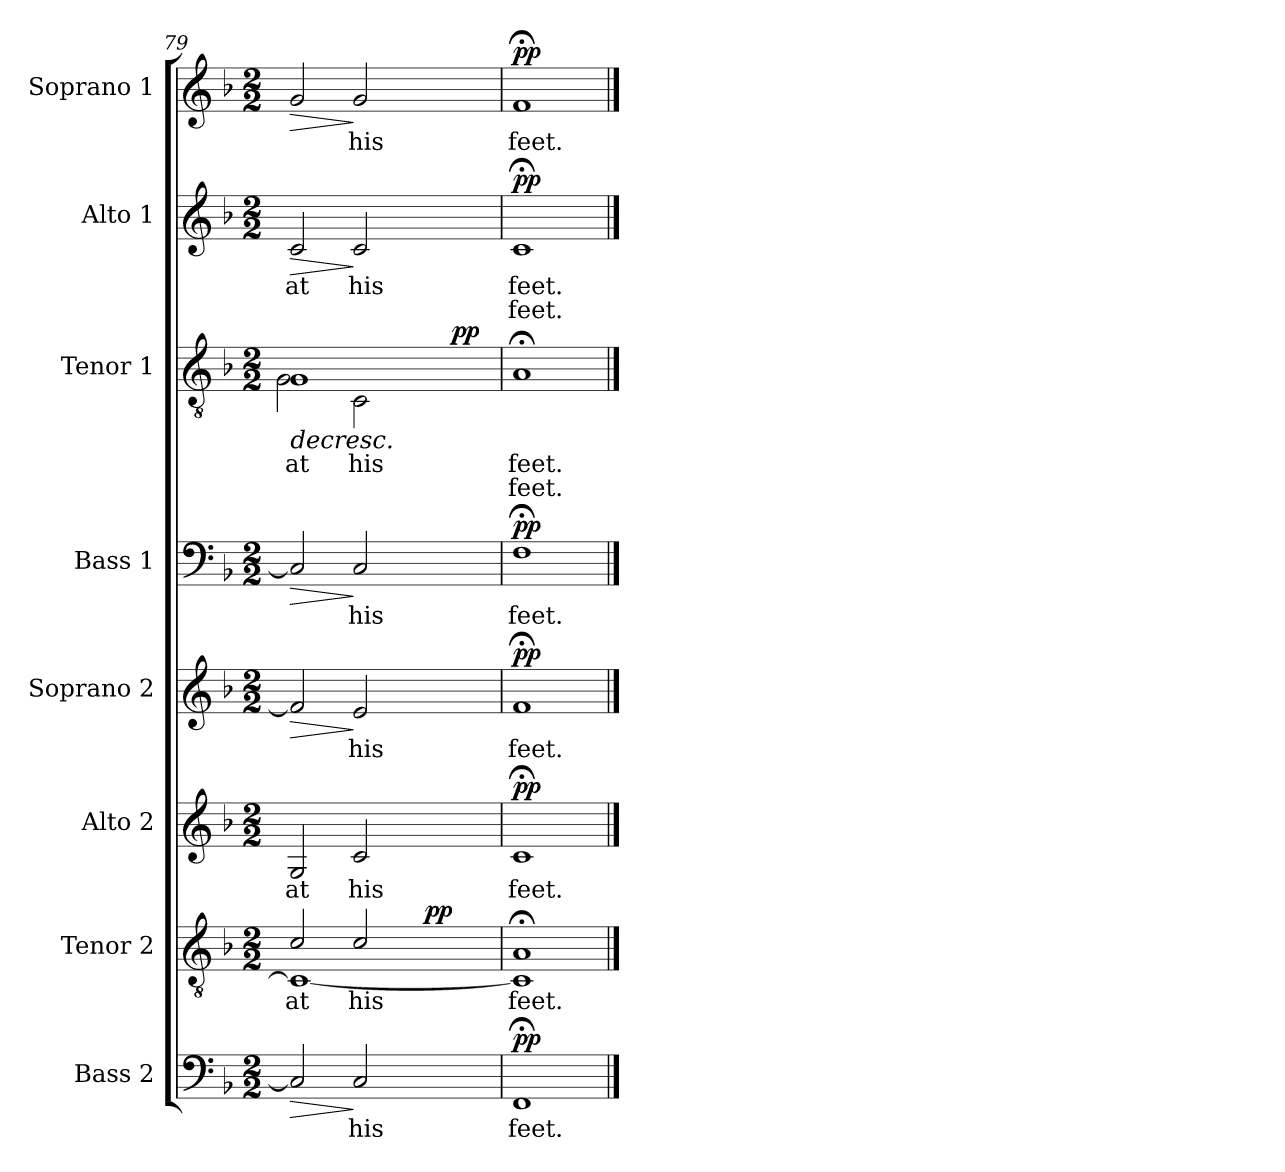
**kern	**text	**dynam	**kern	**text	**dynam	**kern	**text	**dynam	**kern	**text	**dynam	**kern	**text	**dynam	**kern	**text	**text	**dynam	**kern	**text	**text	**dynam	**kern	**text	**dynam
*part8	*part8	*part8	*part7	*part7	*part7	*part6	*part6	*part6	*part5	*part5	*part5	*part4	*part4	*part4	*part3	*part3	*part3	*part3	*part2	*part2	*part2	*part2	*part1	*part1	*part1
*staff8	*staff8	*staff8	*staff7	*staff7	*staff7	*staff6	*staff6	*staff6	*staff5	*staff5	*staff5	*staff4	*staff4	*staff4	*staff3	*staff3	*staff3	*staff3	*staff2	*staff2	*staff2	*staff2	*staff1	*staff1	*staff1
*I"Bass 2	*	*	*I"Tenor 2	*	*	*I"Alto 2	*	*	*I"Soprano 2	*	*	*I"Bass 1	*	*	*I"Tenor 1	*	*	*	*I"Alto 1	*	*	*	*I"Soprano 1	*	*
*I'B2.	*	*	*I'T2.	*	*	*I'A2.	*	*	*I'S2.	*	*	*I'B1.	*	*	*I'T1.	*	*	*	*I'A1.	*	*	*	*I'S1.	*	*
*clefF4	*	*	*clefGv2	*	*	*clefG2	*	*	*clefG2	*	*	*clefF4	*	*	*clefGv2	*	*	*	*clefG2	*	*	*	*clefG2	*	*
*	*	*	*ITrd7c12	*	*	*	*	*	*	*	*	*	*	*	*ITrd7c12	*	*	*	*	*	*	*	*	*	*
*k[b-]	*	*	*k[b-]	*	*	*k[b-]	*	*	*k[b-]	*	*	*k[b-]	*	*	*k[b-]	*	*	*	*k[b-]	*	*	*	*k[b-]	*	*
*F:	*	*	*F:	*	*	*F:	*	*	*F:	*	*	*F:	*	*	*F:	*	*	*	*F:	*	*	*	*F:	*	*
*M2/2	*	*	*M2/2	*	*	*M2/2	*	*	*M2/2	*	*	*M2/2	*	*	*M2/2	*	*	*	*M2/2	*	*	*	*M2/2	*	*
=79	=79	=79	=79	=79	=79	=79	=79	=79	=79	=79	=79	=79	=79	=79	=79	=79	=79	=79	=79	=79	=79	=79	=79	=79	=79
!	!	!LO:HP:b	!	!	!	!	!	!	!	!	!	!	!	!	!	!	!	!	!	!	!	!	!	!	!
!	!	!	!	!LO:LY:a:color=#000000	!	!	!	!	!	!	!	!	!	!	!	!	!	!	!	!	!	!	!	!	!
*	*	*	*^	*	*	*	*	*	*	*	*	*	*	*	*	*	*	*	*	*	*	*	*	*	*
!	!	!	!	!	!	!	!	!LO:LY:b:color=#000000	!	!	!	!LO:HP:b	!	!	!LO:HP:b	!	!	!	!	!	!	!	!	!	!	!
!	!	!	!	!	!	!	!	!	!	!	!	!	!	!	!	!	!LO:LY:a:color=#000000	!	!LO:HP:b	!	!	!	!	!	!	!
*	*	*	*	*	*	*	*	*	*	*	*	*	*	*	*	*^	*	*	*	*	*	*	*	*	*	*
!	!	!	!	!	!	!	!	!	!	!	!	!	!	!	!	!	!	!LO:LY:b:color=#000000	!	!	!	!	!	!	!	!	!
!	!	!	!	!	!	!	!	!	!	!	!	!	!	!	!	!	!	!	!	!	!	!LO:LY:b:color=#000000	!	!LO:HP:b	!	!	!LO:HP:b
*	*	*	*	*^	*	*	*	*	*	*	*	*	*	*	*	*	*^	*	*	*	*	*	*	*	*	*	*
2Ci/]	.	>	2Ci/	1CCi_	2ryy	at	.	2Gi/	at	.	2fi/]	.	>	2Ci/]	.	>	1GGi	2GGi\	2ryy	at	.	>	2ci/	at	.	>	2gi/	.	>
!	!LO:LY:b:color=#000000	!	!	!	!	!	!	!	!	!	!	!	!	!	!	!	!	!	!	!	!	!	!	!	!	!	!	!	!
!	!	!	!	!	!	!LO:LY:a:color=#000000	!	!	!	!	!	!	!	!	!	!	!	!	!	!	!	!	!	!	!	!	!	!	!
!	!	!	!	!	!	!	!	!	!LO:LY:b:color=#000000	!	!	!	!	!	!	!	!	!	!	!	!	!	!	!	!	!	!	!	!
!	!	!	!	!	!	!	!	!	!	!	!	!LO:LY:b:color=#000000	!	!	!	!	!	!	!	!	!	!	!	!	!	!	!	!	!
!	!	!	!	!	!	!	!	!	!	!	!	!	!	!	!LO:LY:b:color=#000000	!	!	!	!	!	!	!	!	!	!	!	!	!	!
!	!	!	!	!	!	!	!	!	!	!	!	!	!	!	!	!	!	!	!	!LO:LY:b:color=#000000	!	!	!	!	!	!	!	!	!
!	!	!	!	!	!	!	!	!	!	!	!	!	!	!	!	!	!	!	!	!	!	!	!	!LO:LY:b:color=#000000	!	!	!	!	!
!	!	!	!	!	!	!	!	!	!	!	!	!	!	!	!	!	!	!	!	!	!	!	!	!	!	!	!	!LO:LY:b:color=#000000	!
2Ci/	his	]	2Ci/	.	8ryy	his	.	2ci/	his	.	2ei/	his	]	2Ci/	his	]	.	2CCi\	4ryy	his	.	.	2ci/	his	.	]	2gi/	his	]
.	.	.	.	.	16ryy	.	.	.	.	.	.	.	.	.	.	.	.	.	.	.	.	.	.	.	.	.	.	.	.
.	.	.	.	.	32ryy	.	.	.	.	.	.	.	.	.	.	.	.	.	.	.	.	.	.	.	.	.	.	.	.
.	.	.	.	.	64ryy	.	.	.	.	.	.	.	.	.	.	.	.	.	.	.	.	.	.	.	.	.	.	.	.
.	.	.	.	.	128...ryy	.	.	.	.	.	.	.	.	.	.	.	.	.	.	.	.	.	.	.	.	.	.	.	.
.	.	.	.	.	4ryy	.	pp	.	.	.	.	.	.	.	.	.	.	.	.	.	.	.	.	.	.	.	.	.	.
.	.	.	.	.	.	.	.	.	.	.	.	.	.	.	.	.	.	.	32ryy	.	.	.	.	.	.	.	.	.	.
.	.	.	.	.	.	.	.	.	.	.	.	.	.	.	.	.	.	.	64ryy	.	.	.	.	.	.	.	.	.	.
.	.	.	.	.	.	.	.	.	.	.	.	.	.	.	.	.	.	.	128ryy	.	.	.	.	.	.	.	.	.	.
.	.	.	.	.	.	.	.	.	.	.	.	.	.	.	.	.	.	.	512ryy	.	.	.	.	.	.	.	.	.	.
.	.	.	.	.	.	.	.	.	.	.	.	.	.	.	.	.	.	.	8ryy	.	.	pp	.	.	.	.	.	.	.
.	.	.	.	.	.	.	.	.	.	.	.	.	.	.	.	.	.	.	16ryy	.	.	.	.	.	.	.	.	.	.
.	.	.	.	.	.	.	.	.	.	.	.	.	.	.	.	.	.	.	256.ryy	.	.	.	.	.	.	.	.	.	.
.	.	.	.	.	1024ryy	.	.	.	.	.	.	.	.	.	.	.	.	.	.	.	.	.	.	.	.	.	.	.	.
.	.	.	.	.	.	.	.	.	.	.	.	.	.	.	.	.	.	.	.	.	.	]	.	.	.	.	.	.	.
*	*	*	*v	*v	*v	*	*	*	*	*	*	*	*	*	*	*	*v	*v	*v	*	*	*	*	*	*	*	*	*	*
=80	=80	=80	=80	=80	=80	=80	=80	=80	=80	=80	=80	=80	=80	=80	=80	=80	=80	=80	=80	=80	=80	=80	=80	=80	=80
*	*	*	*^	*	*	*	*	*	*	*	*	*	*	*	*^	*	*	*	*	*	*	*	*	*	*
*	*	*	*	*^	*	*	*	*	*	*	*	*	*	*	*	*	*^	*	*	*	*	*	*	*	*	*	*
!	!LO:LY:b:color=#000000	!	!	!	!	!	!	!	!	!	!	!	!	!	!	!	!	!	!	!	!	!	!	!	!	!	!	!	!
*	*	*	*v	*v	*v	*	*	*	*	*	*	*	*	*	*	*	*v	*v	*v	*	*	*	*	*	*	*	*	*	*
*	*	*	*^	*	*	*	*	*	*	*	*	*	*	*	*^	*	*	*	*	*	*	*	*	*	*
*	*	*	*	*^	*	*	*	*	*	*	*	*	*	*	*	*	*^	*	*	*	*	*	*	*	*	*	*
!	!	!	!	!	!	!LO:LY:a:color=#000000	!	!	!	!	!	!	!	!	!	!	!	!	!	!	!	!	!	!	!	!	!	!	!
*	*	*	*	*v	*v	*	*	*	*	*	*	*	*	*	*	*	*v	*v	*v	*	*	*	*	*	*	*	*	*	*
*	*	*	*	*^	*	*	*	*	*	*	*	*	*	*	*	*^	*	*	*	*	*	*	*	*	*	*
*	*	*	*	*	*	*	*	*	*	*	*	*	*	*	*	*	*	*^	*	*	*	*	*	*	*	*	*	*
!	!	!	!	!	!	!	!	!	!LO:LY:b:color=#000000	!	!	!	!	!	!	!	!	!	!	!	!	!	!	!	!	!	!	!	!
*	*	*	*	*v	*v	*	*	*	*	*	*	*	*	*	*	*	*v	*v	*v	*	*	*	*	*	*	*	*	*	*
*	*	*	*	*^	*	*	*	*	*	*	*	*	*	*	*	*^	*	*	*	*	*	*	*	*	*	*
*	*	*	*	*	*	*	*	*	*	*	*	*	*	*	*	*	*	*^	*	*	*	*	*	*	*	*	*	*
!	!	!	!	!	!	!	!	!	!	!	!	!LO:LY:b:color=#000000	!	!	!	!	!	!	!	!	!	!	!	!	!	!	!	!	!
*	*	*	*	*v	*v	*	*	*	*	*	*	*	*	*	*	*	*v	*v	*v	*	*	*	*	*	*	*	*	*	*
*	*	*	*	*^	*	*	*	*	*	*	*	*	*	*	*	*^	*	*	*	*	*	*	*	*	*	*
*	*	*	*	*	*	*	*	*	*	*	*	*	*	*	*	*	*	*^	*	*	*	*	*	*	*	*	*	*
!	!	!	!	!	!	!	!	!	!	!	!	!	!	!	!LO:LY:b:color=#000000	!	!	!	!	!	!	!	!	!	!	!	!	!	!
*	*	*	*	*v	*v	*	*	*	*	*	*	*	*	*	*	*	*v	*v	*v	*	*	*	*	*	*	*	*	*	*
*	*	*	*	*^	*	*	*	*	*	*	*	*	*	*	*	*^	*	*	*	*	*	*	*	*	*	*
*	*	*	*	*	*	*	*	*	*	*	*	*	*	*	*	*	*	*^	*	*	*	*	*	*	*	*	*	*
!	!	!	!	!	!	!	!	!	!	!	!	!	!	!	!	!	!	!	!	!LO:LY:a:color=#000000	!LO:LY:b:color=#000000	!	!	!	!	!	!	!	!
*	*	*	*	*v	*v	*	*	*	*	*	*	*	*	*	*	*	*v	*v	*v	*	*	*	*	*	*	*	*	*	*
*	*	*	*	*^	*	*	*	*	*	*	*	*	*	*	*	*^	*	*	*	*	*	*	*	*	*	*
*	*	*	*	*	*	*	*	*	*	*	*	*	*	*	*	*	*	*^	*	*	*	*	*	*	*	*	*	*
!	!	!	!	!	!	!	!	!	!	!	!	!	!	!	!	!	!	!	!	!	!	!	!	!LO:LY:b:color=#000000	!LO:LY:b:color=#000000	!	!	!	!
*	*	*	*	*v	*v	*	*	*	*	*	*	*	*	*	*	*	*v	*v	*v	*	*	*	*	*	*	*	*	*	*
*	*	*	*	*^	*	*	*	*	*	*	*	*	*	*	*	*^	*	*	*	*	*	*	*	*	*	*
*	*	*	*	*	*	*	*	*	*	*	*	*	*	*	*	*	*	*^	*	*	*	*	*	*	*	*	*	*
!	!	!	!	!	!	!	!	!	!	!	!	!	!	!	!	!	!	!	!	!	!	!	!	!	!	!	!	!LO:LY:b:color=#000000	!
*	*	*	*	*v	*v	*	*	*	*	*	*	*	*	*	*	*	*v	*v	*v	*	*	*	*	*	*	*	*	*	*
1FF;i	feet.	pp	1AA;i	1CCi]	feet.	.	1c;i	feet.	pp	1f;i	feet.	pp	1F;i	feet.	pp	1AA;i	feet.	feet.	.	1c;i	feet.	feet.	pp	1f;i	feet.	pp
*	*	*	*v	*v	*	*	*	*	*	*	*	*	*	*	*	*	*	*	*	*	*	*	*	*	*	*
==	==	==	==	==	==	==	==	==	==	==	==	==	==	==	==	==	==	==	==	==	==	==	==	==	==
*-	*-	*-	*-	*-	*-	*-	*-	*-	*-	*-	*-	*-	*-	*-	*-	*-	*-	*-	*-	*-	*-	*-	*-	*-	*-
